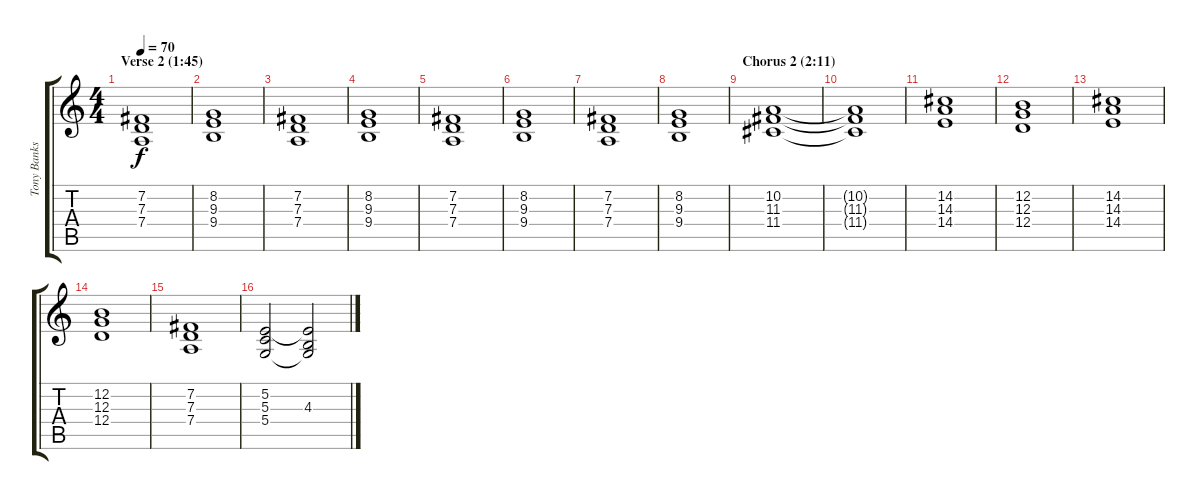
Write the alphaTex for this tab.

\track ("Tony Banks (organ chords)" "Tony Banks") {instrument drawbarorgan}
\staff {score tabs}
\tuning (E4 B3 G3 D3 A2 E2) {hide}
\ts (4 4)
\section ("" "Verse 2 (1:45)")
\tempo 70
\clef g2
\ks c
(7.2 7.3 7.4).1{dy f} |
(8.2 9.3 9.4).1 |
(7.2 7.3 7.4).1 |
(8.2 9.3 9.4).1 |
(7.2 7.3 7.4).1 |
(8.2 9.3 9.4).1 |
(7.2 7.3 7.4).1 |
(8.2 9.3 9.4).1 |
\section ("" "Chorus 2 (2:11)")
(10.2 11.3 11.4).1 |
(10.2{t} 11.3{t} 11.4{t}).1 |
(14.2 14.3 14.4).1 |
(12.2 12.3 12.4).1 |
(14.2 14.3 14.4).1 |
(12.2 12.3 12.4).1 |
(7.2 7.3 7.4).1 |
(5.2 5.3 5.4).2 (5.2{t} 4.3 5.4{t}).2
